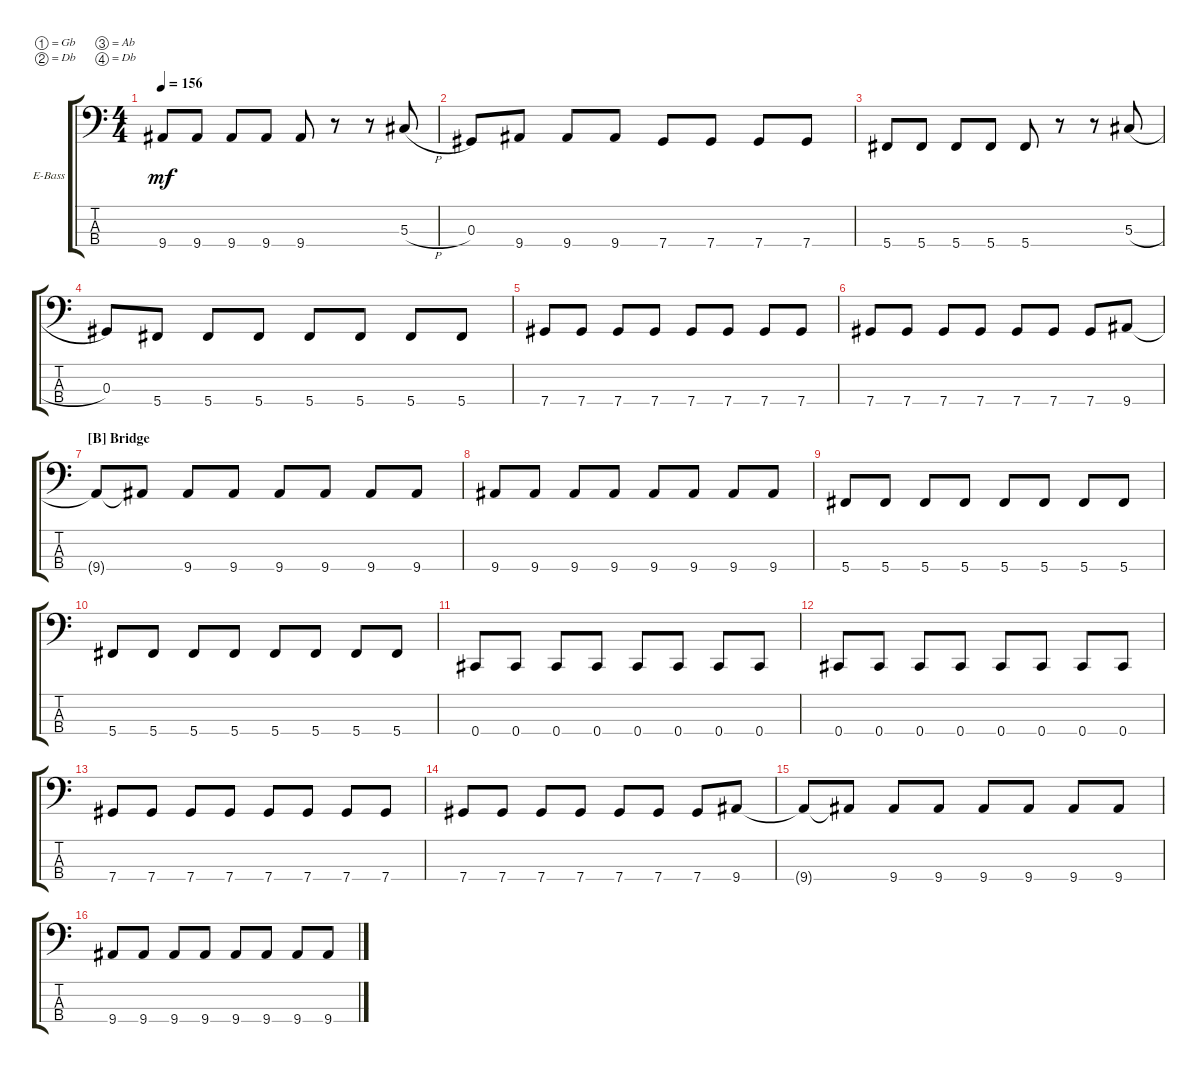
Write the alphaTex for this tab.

\defaultSystemsLayout 4
\bracketExtendMode groupsimilarinstruments
\firstSystemTrackNameOrientation horizontal
\otherSystemsTrackNameOrientation horizontal
\track ("Electric Bass" "E-Bass") {instrument electricbassfinger}
\staff {score tabs}
\tuning (Gb2 Db2 Ab1 Db1)
\ts (4 4)
\tempo 156
\clef f4
\ks c
9.4.8{dy mf} 9.4.8 9.4.8 9.4.8 9.4.8 r.8 r.8 5.3{h}.8 |
0.3.8 9.4.8 9.4.8 9.4.8 7.4.8 7.4.8 7.4.8 7.4.8 |
5.4.8 5.4.8 5.4.8 5.4.8 5.4.8 r.8 r.8 5.3{h}.8 |
0.3.8 5.4.8 5.4.8 5.4.8 5.4.8 5.4.8 5.4.8 5.4.8 |
7.4.8 7.4.8 7.4.8 7.4.8 7.4.8 7.4.8 7.4.8 7.4.8 |
7.4.8 7.4.8 7.4.8 7.4.8 7.4.8 7.4.8 7.4.8 9.4.8 |
\section ("B" "Bridge")
9.4{t}.8 9.4{t}.8 9.4.8 9.4.8 9.4.8 9.4.8 9.4.8 9.4.8 |
9.4.8 9.4.8 9.4.8 9.4.8 9.4.8 9.4.8 9.4.8 9.4.8 |
5.4.8 5.4.8 5.4.8 5.4.8 5.4.8 5.4.8 5.4.8 5.4.8 |
5.4.8 5.4.8 5.4.8 5.4.8 5.4.8 5.4.8 5.4.8 5.4.8 |
0.4.8 0.4.8 0.4.8 0.4.8 0.4.8 0.4.8 0.4.8 0.4.8 |
0.4.8 0.4.8 0.4.8 0.4.8 0.4.8 0.4.8 0.4.8 0.4.8 |
7.4.8 7.4.8 7.4.8 7.4.8 7.4.8 7.4.8 7.4.8 7.4.8 |
7.4.8 7.4.8 7.4.8 7.4.8 7.4.8 7.4.8 7.4.8 9.4.8 |
9.4{t}.8 9.4{t}.8 9.4.8 9.4.8 9.4.8 9.4.8 9.4.8 9.4.8 |
9.4.8 9.4.8 9.4.8 9.4.8 9.4.8 9.4.8 9.4.8 9.4.8
